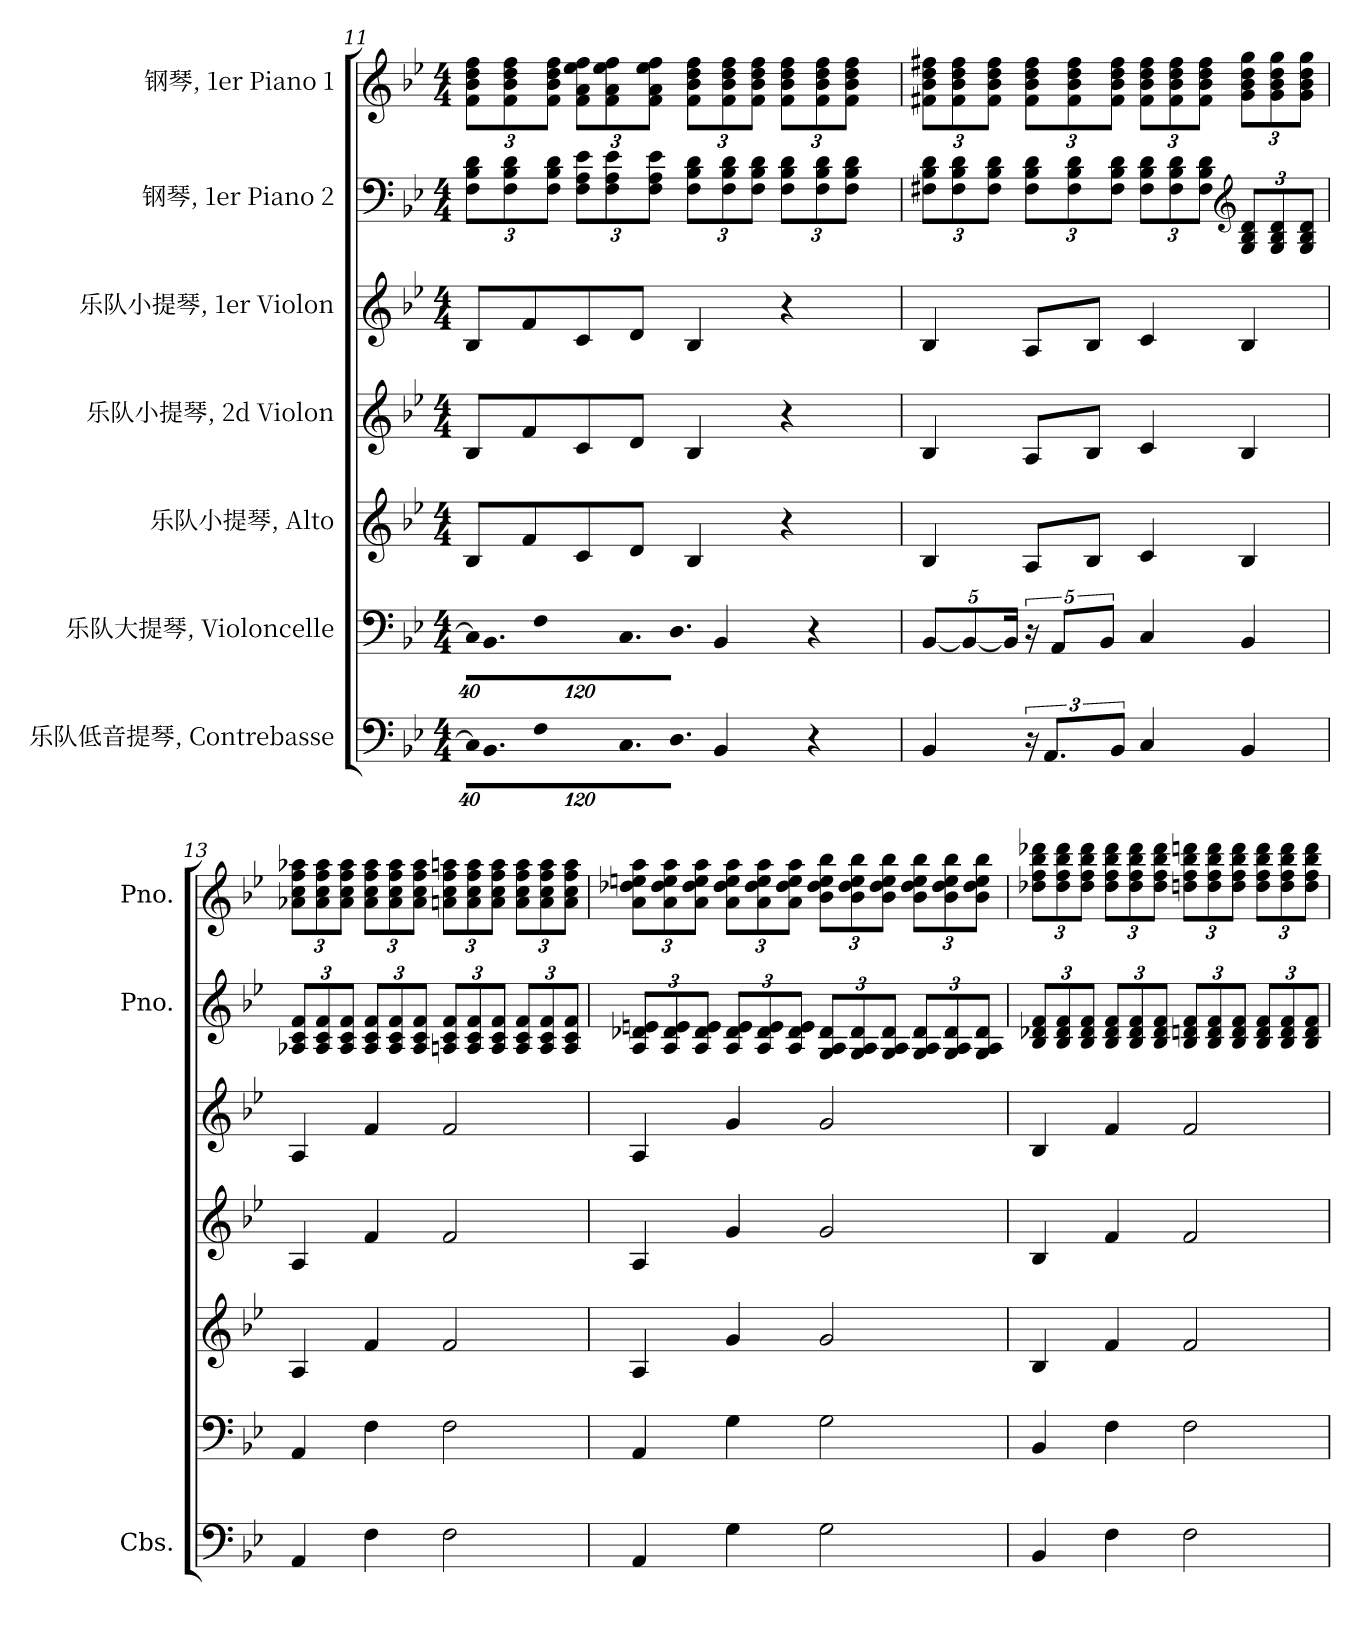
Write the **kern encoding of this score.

**kern	**kern	**kern	**kern	**kern	**kern	**kern
*part7	*part6	*part5	*part4	*part3	*part2	*part1
*staff7	*staff6	*staff5	*staff4	*staff3	*staff2	*staff1
*I"乐队低音提琴, Contrebasse	*I"乐队大提琴, Violoncelle	*I"乐队小提琴, Alto	*I"乐队小提琴, 2d Violon	*I"乐队小提琴, 1er Violon	*I"钢琴, 1er Piano 2	*I"钢琴, 1er Piano 1
*I'Cbs.	*	*	*	*	*I'Pno.	*I'Pno.
!!LO:PB:g=z
*clefF4	*clefF4	*clefG2	*clefG2	*clefG2	*clefF4	*clefG2
*ITrd7c12	*	*	*	*	*	*
*k[b-e-]	*k[b-e-]	*k[b-e-]	*k[b-e-]	*k[b-e-]	*k[b-e-]	*k[b-e-]
*M4/4	*M4/4	*M4/4	*M4/4	*M4/4	*M4/4	*M4/4
*MM39	*MM39	*MM39	*MM39	*MM39	*MM39	*MM39
*Xbrackettup	*	*	*	*	*	*
=11	=11	=11	=11	=11	=11	=11
!LO:N:vis=32	!	!	!	!	!	!
*	*Xbrackettup	*	*	*	*	*
!	!LO:N:vis=32	!	!	!	!	!
*	*	*	*	*	*Xbrackettup	*Xbrackettup
640%23CC\KLL]	640%23C\KLL]	8B-/L	8B-/L	8B-/L	12F\ 12B-\ 12d\L	12f\ 12b-\ 12dd\ 12ff\L
!LO:N:vis=16.	!LO:N:vis=16.	!	!	!	!	!
960%103BBB-\J	960%103BB-\J	.	.	.	.	.
*	*	*	*	*	*	*MM41
.	.	.	.	.	12F\ 12B-\ 12d\	12f\ 12b-\ 12dd\ 12ff\
.	.	8f/	8f/	8f/	.	.
!LO:N:vis=8	!LO:N:vis=8	!	!	!	!	!
960%137FF\	960%137F\	.	.	.	.	.
*	*	*	*	*	*	*MM43
.	.	.	.	.	12F\ 12B-\ 12d\J	12f\ 12b-\ 12dd\ 12ff\J
*	*	*	*	*	*	*MM45
.	.	8c/	8c/	8c/	12F\ 12A\ 12e-\L	12f\ 12a\ 12ee-\ 12ff\L
!LO:N:vis=16.	!LO:N:vis=16.	!	!	!	!	!
960%103CC\L	960%103C\L	.	.	.	.	.
.	.	.	.	.	12F\ 12A\ 12e-\	12f\ 12a\ 12ee-\ 12ff\
.	.	8d/J	8d/J	8d/J	.	.
!LO:N:vis=16.	!LO:N:vis=16.	!	!	!	!	!
960%103DD\JJ	960%103D\JJ	.	.	.	.	.
.	.	.	.	.	12F\ 12A\ 12e-\J	12f\ 12a\ 12ee-\ 12ff\J
.	.	4B-/	4B-/	4B-/	12F\ 12B-\ 12d\L	12f\ 12b-\ 12dd\ 12ff\L
4BBB-/	4BB-/	.	.	.	.	.
.	.	.	.	.	12F\ 12B-\ 12d\	12f\ 12b-\ 12dd\ 12ff\
.	.	.	.	.	12F\ 12B-\ 12d\J	12f\ 12b-\ 12dd\ 12ff\J
.	.	4r	4r	4r	12F\ 12B-\ 12d\L	12f\ 12b-\ 12dd\ 12ff\L
4r	4r	.	.	.	.	.
.	.	.	.	.	12F\ 12B-\ 12d\	12f\ 12b-\ 12dd\ 12ff\
.	.	.	.	.	12F\ 12B-\ 12d\J	12f\ 12b-\ 12dd\ 12ff\J
.	.	1920ryy	1920ryy	1920ryy	1920ryy	1920ryy
=12	=12	=12	=12	=12	=12	=12
*	*brackettup	*	*	*	*	*
*	*	*	*	*	*	*MM39
4BBB-/	[10BB-/L	4B-/	4B-/	4B-/	12F#X\ 12B-\ 12d\L	12f#X\ 12b-\ 12dd\ 12ff#X\L
*	*	*	*	*	*	*MM41
.	.	.	.	.	12F#\ 12B-\ 12d\	12f#\ 12b-\ 12dd\ 12ff#\
.	10BB-/_	.	.	.	.	.
*	*	*	*	*	*	*MM43
.	.	.	.	.	12F#\ 12B-\ 12d\J	12f#\ 12b-\ 12dd\ 12ff#\J
.	20BB-/Jk]	.	.	.	.	.
*brackettup	*	*	*	*	*	*
*	*	*	*	*	*	*MM45
24r	20r	8A/L	8A/L	8A/L	12F#\ 12B-\ 12d\L	12f#\ 12b-\ 12dd\ 12ff#\L
12.AAA/L	.	.	.	.	.	.
.	10AA/L	.	.	.	.	.
.	.	.	.	.	12F#\ 12B-\ 12d\	12f#\ 12b-\ 12dd\ 12ff#\
.	.	8B-/J	8B-/J	8B-/J	.	.
.	10BB-/J	.	.	.	.	.
12BBB-/J	.	.	.	.	12F#\ 12B-\ 12d\J	12f#\ 12b-\ 12dd\ 12ff#\J
4CC/	4C/	4c/	4c/	4c/	12F#\ 12B-\ 12d\L	12f#\ 12b-\ 12dd\ 12ff#\L
.	.	.	.	.	12F#\ 12B-\ 12d\	12f#\ 12b-\ 12dd\ 12ff#\
.	.	.	.	.	12F#\ 12B-\ 12d\J	12f#\ 12b-\ 12dd\ 12ff#\J
*	*	*	*	*	*clefG2	*
4BBB-/	4BB-/	4B-/	4B-/	4B-/	12G/ 12B-/ 12d/L	12g\ 12b-\ 12dd\ 12gg\L
.	.	.	.	.	12G/ 12B-/ 12d/	12g\ 12b-\ 12dd\ 12gg\
.	.	.	.	.	12G/ 12B-/ 12d/J	12g\ 12b-\ 12dd\ 12gg\J
!!LO:PB:g=z
=13	=13	=13	=13	=13	=13	=13
*	*	*	*	*	*	*MM39
4AAA/	4AA/	4A/	4A/	4A/	12A-X/ 12c/ 12f/L	12a-X\ 12cc\ 12ff\ 12aa-X\L
*	*	*	*	*	*	*MM41
.	.	.	.	.	12A-/ 12c/ 12f/	12a-\ 12cc\ 12ff\ 12aa-\
*	*	*	*	*	*	*MM43
.	.	.	.	.	12A-/ 12c/ 12f/J	12a-\ 12cc\ 12ff\ 12aa-\J
*	*	*	*	*	*	*MM45
4FF\	4F\	4f/	4f/	4f/	12A-/ 12c/ 12f/L	12a-\ 12cc\ 12ff\ 12aa-\L
.	.	.	.	.	12A-/ 12c/ 12f/	12a-\ 12cc\ 12ff\ 12aa-\
.	.	.	.	.	12A-/ 12c/ 12f/J	12a-\ 12cc\ 12ff\ 12aa-\J
2FF\	2F\	2f/	2f/	2f/	12An/ 12c/ 12f/L	12an\ 12cc\ 12ff\ 12aan\L
.	.	.	.	.	12A/ 12c/ 12f/	12a\ 12cc\ 12ff\ 12aa\
.	.	.	.	.	12A/ 12c/ 12f/J	12a\ 12cc\ 12ff\ 12aa\J
.	.	.	.	.	12A/ 12c/ 12f/L	12a\ 12cc\ 12ff\ 12aa\L
.	.	.	.	.	12A/ 12c/ 12f/	12a\ 12cc\ 12ff\ 12aa\
.	.	.	.	.	12A/ 12c/ 12f/J	12a\ 12cc\ 12ff\ 12aa\J
=14	=14	=14	=14	=14	=14	=14
*	*	*	*	*	*	*MM39
4AAA/	4AA/	4A/	4A/	4A/	12A/ 12d-X/ 12en/L	12a\ 12dd-X\ 12een\ 12aa\L
*	*	*	*	*	*	*MM41
.	.	.	.	.	12A/ 12d-/ 12e/	12a\ 12dd-\ 12ee\ 12aa\
*	*	*	*	*	*	*MM43
.	.	.	.	.	12A/ 12d-/ 12e/J	12a\ 12dd-\ 12ee\ 12aa\J
*	*	*	*	*	*	*MM45
4GG\	4G\	4g/	4g/	4g/	12A/ 12d-/ 12e/L	12a\ 12dd-\ 12ee\ 12aa\L
.	.	.	.	.	12A/ 12d-/ 12e/	12a\ 12dd-\ 12ee\ 12aa\
.	.	.	.	.	12A/ 12d-/ 12e/J	12a\ 12dd-\ 12ee\ 12aa\J
2GG\	2G\	2g/	2g/	2g/	12G/ 12A/ 12d-/L	12b-\ 12dd-\ 12ee\ 12bb-\L
.	.	.	.	.	12G/ 12A/ 12d-/	12b-\ 12dd-\ 12ee\ 12bb-\
.	.	.	.	.	12G/ 12A/ 12d-/J	12b-\ 12dd-\ 12ee\ 12bb-\J
.	.	.	.	.	12G/ 12A/ 12d-/L	12b-\ 12dd-\ 12ee\ 12bb-\L
.	.	.	.	.	12G/ 12A/ 12d-/	12b-\ 12dd-\ 12ee\ 12bb-\
.	.	.	.	.	12G/ 12A/ 12d-/J	12b-\ 12dd-\ 12ee\ 12bb-\J
!!LO:PB:g=z
=15	=15	=15	=15	=15	=15	=15
*	*	*	*	*	*	*MM39
4BBB-/	4BB-/	4B-/	4B-/	4B-/	12B-/ 12d-X/ 12f/L	12dd-X\ 12ff\ 12bb-\ 12ddd-X\L
*	*	*	*	*	*	*MM41
.	.	.	.	.	12B-/ 12d-/ 12f/	12dd-\ 12ff\ 12bb-\ 12ddd-\
*	*	*	*	*	*	*MM43
.	.	.	.	.	12B-/ 12d-/ 12f/J	12dd-\ 12ff\ 12bb-\ 12ddd-\J
*	*	*	*	*	*	*MM45
4FF\	4F\	4f/	4f/	4f/	12B-/ 12d-/ 12f/L	12dd-\ 12ff\ 12bb-\ 12ddd-\L
.	.	.	.	.	12B-/ 12d-/ 12f/	12dd-\ 12ff\ 12bb-\ 12ddd-\
.	.	.	.	.	12B-/ 12d-/ 12f/J	12dd-\ 12ff\ 12bb-\ 12ddd-\J
2FF\	2F\	2f/	2f/	2f/	12B-/ 12dn/ 12f/L	12ddn\ 12ff\ 12bb-\ 12dddn\L
.	.	.	.	.	12B-/ 12d/ 12f/	12dd\ 12ff\ 12bb-\ 12ddd\
.	.	.	.	.	12B-/ 12d/ 12f/J	12dd\ 12ff\ 12bb-\ 12ddd\J
.	.	.	.	.	12B-/ 12d/ 12f/L	12dd\ 12ff\ 12bb-\ 12ddd\L
.	.	.	.	.	12B-/ 12d/ 12f/	12dd\ 12ff\ 12bb-\ 12ddd\
.	.	.	.	.	12B-/ 12d/ 12f/J	12dd\ 12ff\ 12bb-\ 12ddd\J
=	=	=	=	=	=	=
*-	*-	*-	*-	*-	*-	*-
